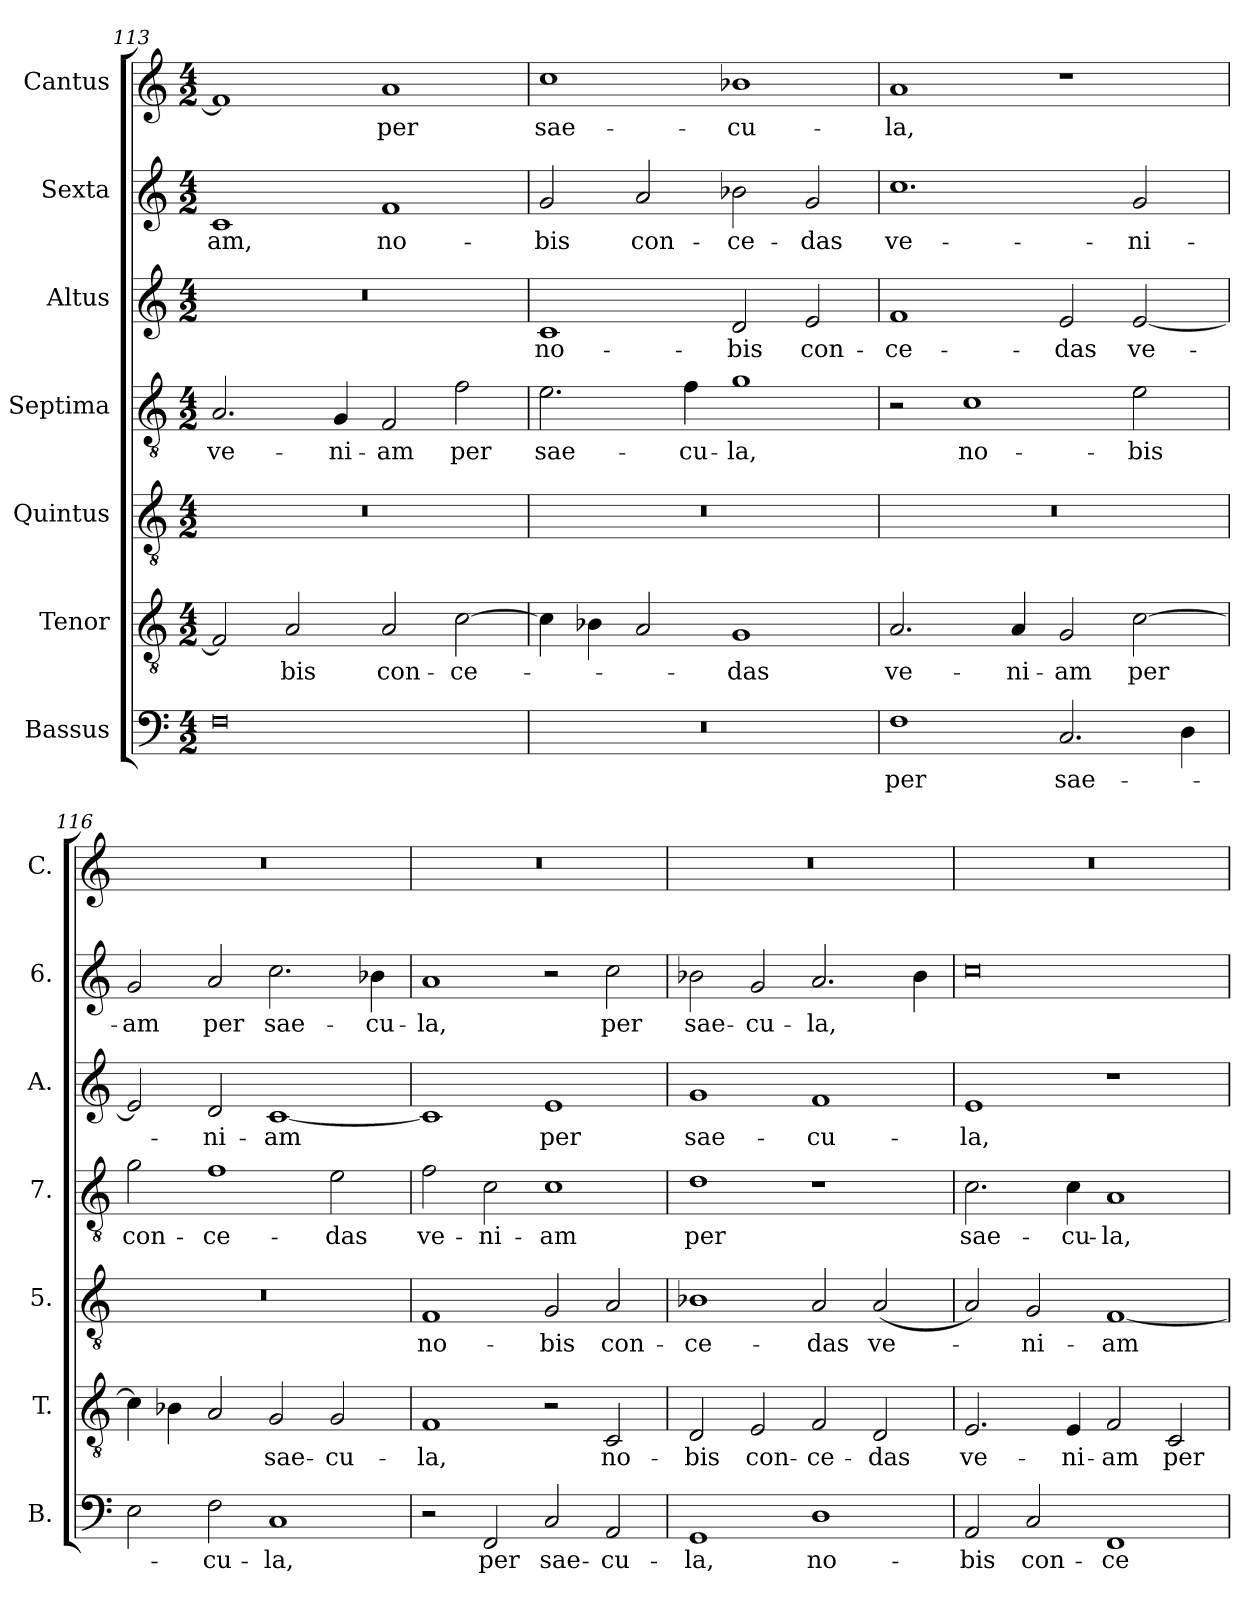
**kern	**text	**kern	**text	**kern	**text	**kern	**text	**kern	**text	**kern	**text	**kern	**text
*part7	*part7	*part6	*part6	*part5	*part5	*part4	*part4	*part3	*part3	*part2	*part2	*part1	*part1
*staff7	*staff7	*staff6	*staff6	*staff5	*staff5	*staff4	*staff4	*staff3	*staff3	*staff2	*staff2	*staff1	*staff1
*I"Bassus	*	*I"Tenor	*	*I"Quintus	*	*I"Septima	*	*I"Altus	*	*I"Sexta	*	*I"Cantus	*
*I'B.	*	*I'T.	*	*I'5.	*	*I'7.	*	*I'A.	*	*I'6.	*	*I'C.	*
*clefF4	*	*clefGv2	*	*clefGv2	*	*clefGv2	*	*clefG2	*	*clefG2	*	*clefG2	*
*k[]	*	*k[]	*	*k[]	*	*k[]	*	*k[]	*	*k[]	*	*k[]	*
*M4/2	*	*M4/2	*	*M4/2	*	*M4/2	*	*M4/2	*	*M4/2	*	*M4/2	*
=113	=113	=113	=113	=113	=113	=113	=113	=113	=113	=113	=113	=113	=113
0F	.	2F/]	.	0r	.	2.A/	ve-	0r	.	1c	-am,	1f]	.
.	.	2A/	-bis	.	.	.	.	.	.	.	.	.	.
.	.	.	.	.	.	4G/	-ni-	.	.	.	.	.	.
.	.	2A/	con-	.	.	2F/	-am	.	.	1f	no-	1a	per
.	.	[2c\	-ce-	.	.	2f\	per	.	.	.	.	.	.
!!LO:PB:g=z
=114	=114	=114	=114	=114	=114	=114	=114	=114	=114	=114	=114	=114	=114
0r	.	4c\]	.	0r	.	2.e\	sae-	1c	no-	2g/	-bis	1cc	sae-
.	.	4B-X\	.	.	.	.	.	.	.	.	.	.	.
.	.	2A/	.	.	.	.	.	.	.	2a/	con-	.	.
.	.	.	.	.	.	4f\	-cu-	.	.	.	.	.	.
.	.	1G	-das	.	.	1g	-la,	2d/	-bis	2b-X\	-ce-	1b-X	-cu-
.	.	.	.	.	.	.	.	2e/	con-	2g/	-das	.	.
=115	=115	=115	=115	=115	=115	=115	=115	=115	=115	=115	=115	=115	=115
1F	per	2.A/	ve-	0r	.	2r	.	1f	-ce-	1.cc	ve-	1a	-la,
.	.	.	.	.	.	1c	no-	.	.	.	.	.	.
.	.	4A/	-ni-	.	.	.	.	.	.	.	.	.	.
2.C/	sae-	2G/	-am	.	.	.	.	2e/	-das	.	.	1r	.
.	.	[2c\	per	.	.	2e\	-bis	[2e/	ve-	2g/	-ni-	.	.
4D\	.	.	.	.	.	.	.	.	.	.	.	.	.
=116	=116	=116	=116	=116	=116	=116	=116	=116	=116	=116	=116	=116	=116
2E\	.	4c\]	.	0r	.	2g\	con-	2e/]	.	2g/	-am	0r	.
.	.	4B-X\	.	.	.	.	.	.	.	.	.	.	.
2F\	-cu-	2A/	.	.	.	1f	-ce-	2d/	-ni-	2a/	per	.	.
1C	-la,	2G/	sae-	.	.	.	.	[1c	-am	2.cc\	sae-	.	.
.	.	2G/	-cu-	.	.	2e\	-das	.	.	.	.	.	.
.	.	.	.	.	.	.	.	.	.	4b-X\	-cu-	.	.
=117	=117	=117	=117	=117	=117	=117	=117	=117	=117	=117	=117	=117	=117
2r	.	1F	-la,	1F	no-	2f\	ve-	1c]	.	1a	-la,	0r	.
2FF/	per	.	.	.	.	2c\	-ni-	.	.	.	.	.	.
2C/	sae-	2r	.	2G/	-bis	1c	-am	1e	per	2r	.	.	.
2AA/	-cu-	2C/	no-	2A/	con-	.	.	.	.	2cc\	per	.	.
=118	=118	=118	=118	=118	=118	=118	=118	=118	=118	=118	=118	=118	=118
1GG	-la,	2D/	-bis	1B-X	-ce-	1d	per	1g	sae-	2b-X\	sae-	0r	.
.	.	2E/	con-	.	.	.	.	.	.	2g/	-cu-	.	.
1D	no-	2F/	-ce-	2A/	-das	1r	.	1f	-cu-	2.a/	-la,	.	.
.	.	2D/	-das	(<2A/	ve-	.	.	.	.	.	.	.	.
.	.	.	.	.	.	.	.	.	.	4b-\	.	.	.
=119	=119	=119	=119	=119	=119	=119	=119	=119	=119	=119	=119	=119	=119
2AA/	-bis	2.E/	ve-	2A/)	.	2.c\	sae-	1e	-la,	0cc	.	0r	.
2C/	con-	.	.	2G/	-ni-	.	.	.	.	.	.	.	.
.	.	4E/	-ni-	.	.	4c\	-cu-	.	.	.	.	.	.
1FF	-ce-	2F/	-am	[1F	-am	1A	-la,	1r	.	.	.	.	.
.	.	2C/	per	.	.	.	.	.	.	.	.	.	.
=	=	=	=	=	=	=	=	=	=	=	=	=	=
*-	*-	*-	*-	*-	*-	*-	*-	*-	*-	*-	*-	*-	*-
